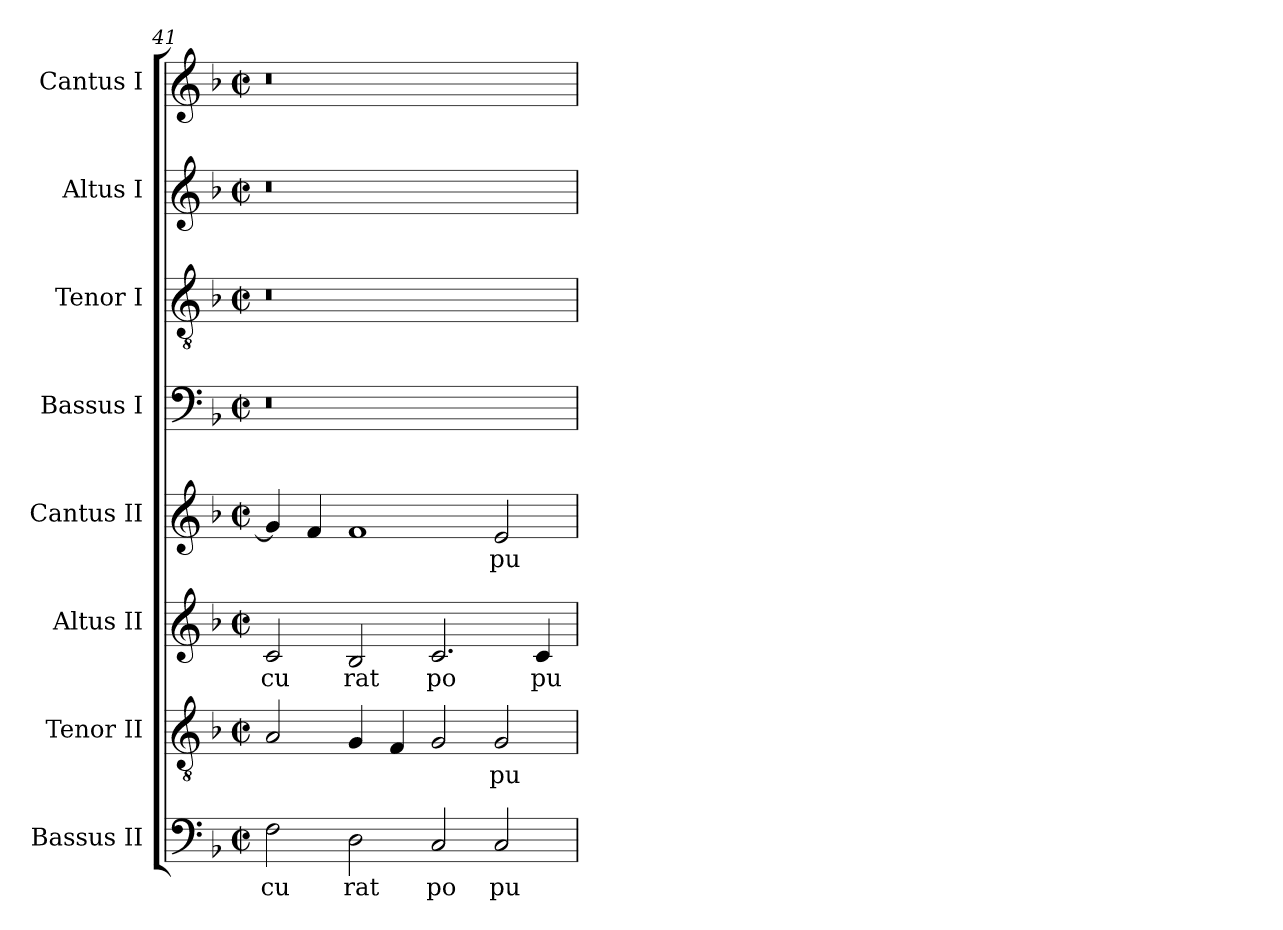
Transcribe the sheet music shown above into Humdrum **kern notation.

**kern	**text	**kern	**text	**kern	**text	**kern	**text	**kern	**kern	**kern	**kern
*part8	*part8	*part7	*part7	*part6	*part6	*part5	*part5	*part4	*part3	*part2	*part1
*staff8	*staff8	*staff7	*staff7	*staff6	*staff6	*staff5	*staff5	*staff4	*staff3	*staff2	*staff1
*I"Bassus II	*	*I"Tenor II	*	*I"Altus II	*	*I"Cantus II	*	*I"Bassus I	*I"Tenor I	*I"Altus I	*I"Cantus I
*clefF4	*	*clefGv2	*	*clefG2	*	*clefG2	*	*clefF4	*clefGv2	*clefG2	*clefG2
*k[b-]	*	*k[b-]	*	*k[b-]	*	*k[b-]	*	*k[b-]	*k[b-]	*k[b-]	*k[b-]
*F:	*	*F:	*	*F:	*	*F:	*	*F:	*F:	*F:	*F:
*M2/2	*	*M2/2	*	*M2/2	*	*M2/2	*	*M2/2	*M2/2	*M2/2	*M2/2
*met(c|)	*	*met(c|)	*	*met(c|)	*	*met(c|)	*	*met(c|)	*met(c|)	*met(c|)	*met(c|)
=41	=41	=41	=41	=41	=41	=41	=41	=41	=41	=41	=41
!	!LO:LY:b:cj	!	!	!	!LO:LY:b:cj	!	!	!	!	!	!
2F\	cu	2A/	.	2c/	cu	4g/]	.	0r	0r	0r	0r
.	.	.	.	.	.	4f/	.	.	.	.	.
!	!LO:LY:b:cj	!	!	!	!LO:LY:b:cj	!	!	!	!	!	!
2D\	rat	4G/	.	2B-/	rat	1f	.	.	.	.	.
.	.	4F/	.	.	.	.	.	.	.	.	.
!	!LO:LY:b:cj	!	!	!	!LO:LY:b:cj	!	!	!	!	!	!
2C/	po	2G/	.	2.c/	po	.	.	.	.	.	.
!	!LO:LY:b:cj	!	!LO:LY:b:cj	!	!	!	!LO:LY:b:cj	!	!	!	!
2C/	pu	2G/	-pu-	.	.	2e/	pu	.	.	.	.
!	!	!	!	!	!LO:LY:b:cj	!	!	!	!	!	!
.	.	.	.	4c/	pu	.	.	.	.	.	.
=	=	=	=	=	=	=	=	=	=	=	=
*-	*-	*-	*-	*-	*-	*-	*-	*-	*-	*-	*-
